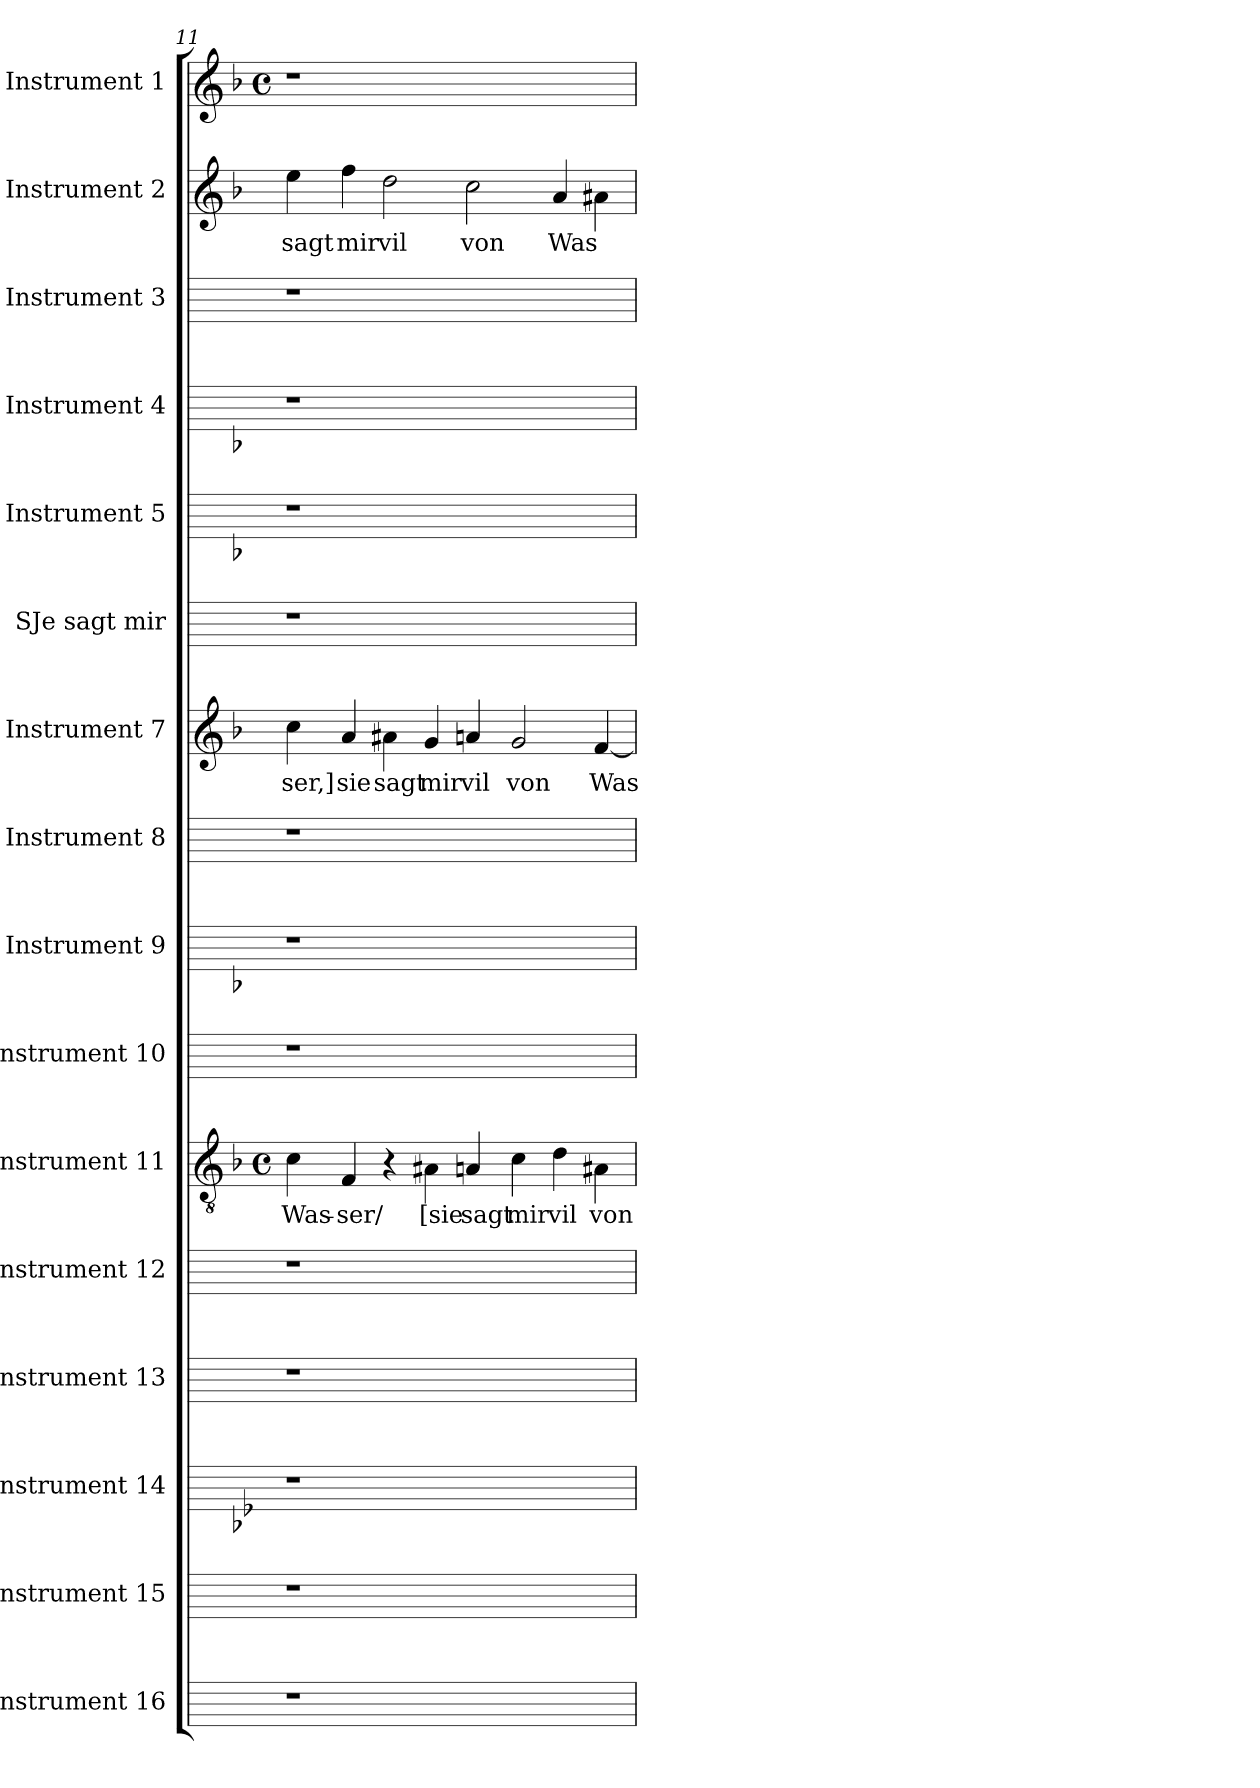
**kern	**kern	**kern	**kern	**kern	**kern	**text	**kern	**kern	**kern	**kern	**text	**kern	**kern	**kern	**kern	**kern	**text	**kern
*part16	*part15	*part14	*part13	*part12	*part11	*part11	*part10	*part9	*part8	*part7	*part7	*part6	*part5	*part4	*part3	*part2	*part2	*part1
*staff16	*staff15	*staff14	*staff13	*staff12	*staff11	*staff11	*staff10	*staff9	*staff8	*staff7	*staff7	*staff6	*staff5	*staff4	*staff3	*staff2	*staff2	*staff1
*I"Instrument 16	*I"Instrument 15	*I"Instrument 14	*I"Instrument 13	*I"Instrument 12	*I"Instrument 11	*	*I"Instrument 10	*I"Instrument 9	*I"Instrument 8	*I"Instrument 7	*	*I"SJe sagt mir	*I"Instrument 5	*I"Instrument 4	*I"Instrument 3	*I"Instrument 2	*	*I"Instrument 1
*	*	*	*	*	*clefGv2	*	*	*	*	*clefG2	*	*	*	*	*	*clefG2	*	*clefG2
*ITrd1c2	*ITrd1c2	*	*ITrd1c2	*ITrd1c2	*ITrd1c2	*	*ITrd1c2	*ITrd-3c-5	*ITrd-3c-5	*ITrd1c2	*	*ITrd1c2	*ITrd1c2	*ITrd-3c-5	*ITrd1c2	*ITrd1c2	*	*ITrd-3c-5
*	*	*k[b-e-]	*	*	*k[b-e-a-]	*	*	*k[b-e-]	*k[b-]	*k[b-e-a-]	*	*	*k[b-e-a-]	*k[b-e-]	*	*k[b-e-a-]	*	*k[b-e-]
*	*	*B-:	*	*	*E-:	*	*	*B-:	*F:	*E-:	*	*	*E-:	*B-:	*	*E-:	*	*B-:
*	*	*	*	*	*M4/4	*	*	*	*	*	*	*	*	*	*	*	*	*M4/4
*	*	*	*	*	*met(c)	*	*	*	*	*	*	*	*	*	*	*	*	*met(c)
=11	=11	=11	=11	=11	=11	=11	=11	=11	=11	=11	=11	=11	=11	=11	=11	=11	=11	=11
!	!	!	!	!	!	!LO:LY:b:cj	!	!	!	!	!LO:LY:b:cj	!	!	!	!	!	!LO:LY:b:cj	!
1r	1r	1r	1r	1r	4B-\	Was-	1r	1r	1r	4b-\	ser,]	1r	1r	1r	1r	4dd\	sagt	1r
!	!	!	!	!	!	!LO:LY:b:cj	!	!	!	!	!LO:LY:b:cj	!	!	!	!	!	!LO:LY:b:cj	!
.	.	.	.	.	4E-/	-ser/	.	.	.	4g/	sie	.	.	.	.	4ee-\	mir	.
!	!	!	!	!	!	!	!	!	!	!	!LO:LY:b:cj	!	!	!	!	!	!LO:LY:b:cj	!
.	.	.	.	.	4r	.	.	.	.	4g#\	sagt	.	.	.	.	2cc\	vil	.
!	!	!	!	!	!	!LO:LY:b:cj	!	!	!	!	!LO:LY:b:cj	!	!	!	!	!	!	!
.	.	.	.	.	4G#\	[sie	.	.	.	4f/	mir	.	.	.	.	.	.	.
!	!	!	!	!	!	!LO:LY:b:cj	!	!	!	!	!LO:LY:b:cj	!	!	!	!	!	!LO:LY:b:cj	!
1ryy	1ryy	1ryy	1ryy	1ryy	4G/	sagt	1ryy	1ryy	1ryy	4g/	vil	1ryy	1ryy	1ryy	1ryy	2b-\	von	1ryy
!	!	!	!	!	!	!LO:LY:b:cj	!	!	!	!	!LO:LY:b:cj	!	!	!	!	!	!	!
.	.	.	.	.	4B-\	mir	.	.	.	2f/	von	.	.	.	.	.	.	.
!	!	!	!	!	!	!LO:LY:b:cj	!	!	!	!	!	!	!	!	!	!	!LO:LY:b	!
.	.	.	.	.	4c\	vil	.	.	.	.	.	.	.	.	.	4g/	Was	.
!	!	!	!	!	!	!LO:LY:b:cj	!	!	!	!	!LO:LY:b	!	!	!	!	!	!	!
.	.	.	.	.	4G#\	von	.	.	.	[<4e-/	Was	.	.	.	.	4g#\	.	.
=	=	=	=	=	=	=	=	=	=	=	=	=	=	=	=	=	=	=
*-	*-	*-	*-	*-	*-	*-	*-	*-	*-	*-	*-	*-	*-	*-	*-	*-	*-	*-
